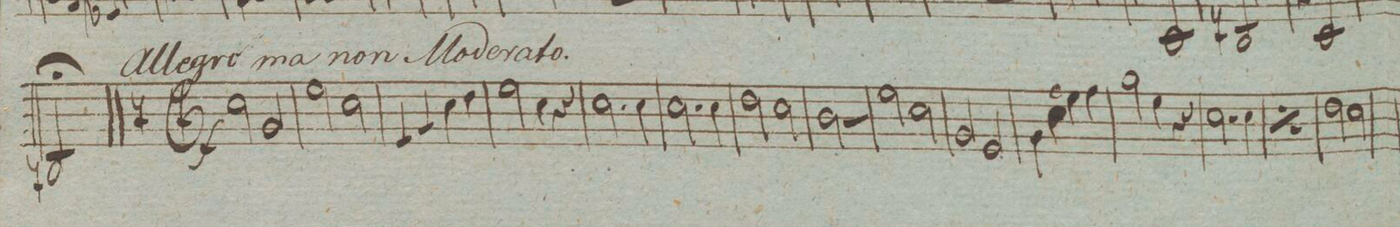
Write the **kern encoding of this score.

**kern	**dynam
*I"Clarinetto 2do in C:	*
*clefG2	*
*k[b-]	*
*met(c|)	*
*M3/4	*
2.Bn;/	.
=118||	=118||
*k[]	*
*M4/4	*
*met(c|)	*
2cc\	f
2g/	.
=119	=119
2ee\	.
2cc\	.
=120	=120
4e/	.
4g/	.
4cc\	.
4dd\	.
=121	=121
2ee\	.
4cc\	.
4r	.
=122	=122
2.cc\	.
4cc\	.
=123	=123
2.cc\	.
4cc\	.
=124	=124
2dd\	.
2cc\	.
=125	=125
2b\	.
2r	.
=126	=126
2ee\	.
2cc\	.
=127	=127
2g/	.
2e/	.
=128	=128
4g\	.
4cc\	.
4ee\	.
4ff\	.
=129	=129
2gg\	.
4ee\	.
4r	.
=130	=130
2.cc\	.
4cc\	.
=131	=131
*rep	*
2.cc\	.
4cc\	.
*Xrep	*
=132	=132
2dd\	.
2cc\	.
=133	=133
*-	*-
